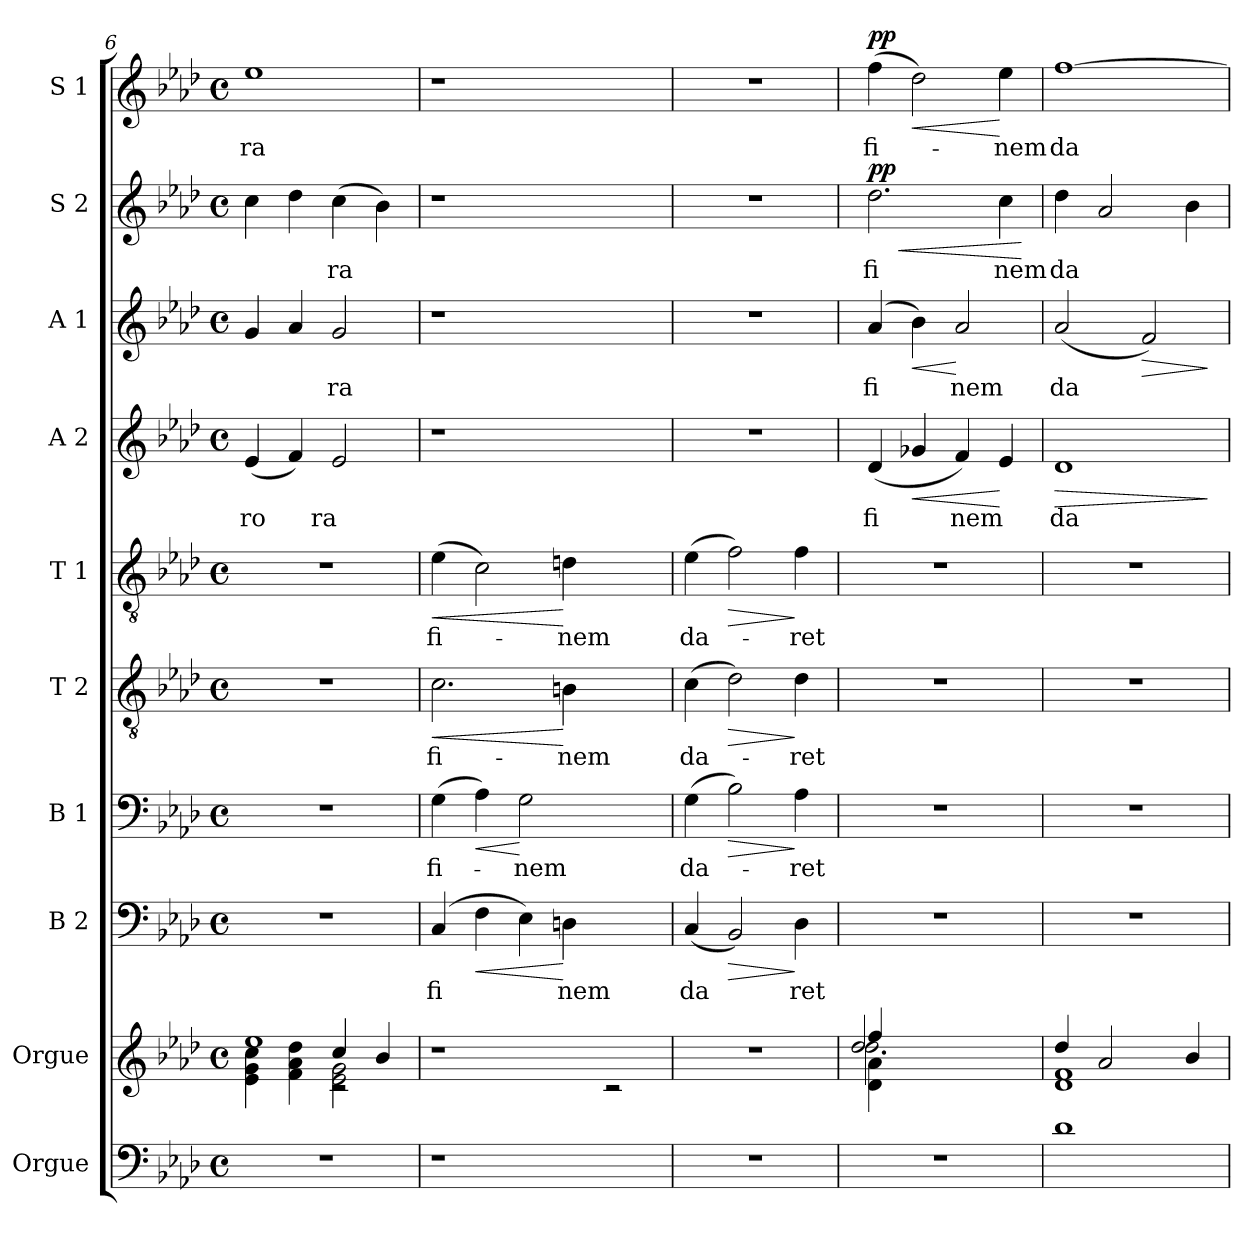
**kern	**kern	**kern	**text	**dynam	**kern	**text	**dynam	**kern	**text	**dynam	**kern	**text	**dynam	**kern	**text	**dynam	**kern	**text	**dynam	**kern	**text	**dynam	**kern	**text	**dynam
*part10	*part9	*part8	*part8	*part8	*part7	*part7	*part7	*part6	*part6	*part6	*part5	*part5	*part5	*part4	*part4	*part4	*part3	*part3	*part3	*part2	*part2	*part2	*part1	*part1	*part1
*staff10	*staff9	*staff8	*staff8	*staff8	*staff7	*staff7	*staff7	*staff6	*staff6	*staff6	*staff5	*staff5	*staff5	*staff4	*staff4	*staff4	*staff3	*staff3	*staff3	*staff2	*staff2	*staff2	*staff1	*staff1	*staff1
*I"Orgue	*I"Orgue	*I"B 2	*	*	*I"B 1	*	*	*I"T 2	*	*	*I"T 1	*	*	*I"A 2	*	*	*I"A 1	*	*	*I"S 2	*	*	*I"S 1	*	*
*clefF4	*clefG2	*clefF4	*	*	*clefF4	*	*	*clefGv2	*	*	*clefGv2	*	*	*clefG2	*	*	*clefG2	*	*	*clefG2	*	*	*clefG2	*	*
*k[b-e-a-d-]	*k[b-e-a-d-]	*k[b-e-a-d-]	*	*	*k[b-e-a-d-]	*	*	*k[b-e-a-d-]	*	*	*k[b-e-a-d-]	*	*	*k[b-e-a-d-]	*	*	*k[b-e-a-d-]	*	*	*k[b-e-a-d-]	*	*	*k[b-e-a-d-]	*	*
*A-:	*A-:	*A-:	*	*	*A-:	*	*	*A-:	*	*	*A-:	*	*	*A-:	*	*	*A-:	*	*	*A-:	*	*	*A-:	*	*
*M4/4	*M4/4	*M4/4	*	*	*M4/4	*	*	*M4/4	*	*	*M4/4	*	*	*M4/4	*	*	*M4/4	*	*	*M4/4	*	*	*M4/4	*	*
*met(c)	*met(c)	*met(c)	*	*	*met(c)	*	*	*met(c)	*	*	*met(c)	*	*	*met(c)	*	*	*met(c)	*	*	*met(c)	*	*	*met(c)	*	*
=6	=6	=6	=6	=6	=6	=6	=6	=6	=6	=6	=6	=6	=6	=6	=6	=6	=6	=6	=6	=6	=6	=6	=6	=6	=6
*	*^	*	*	*	*	*	*	*	*	*	*	*	*	*	*	*	*	*	*	*	*	*	*	*	*
*	*	*^	*	*	*	*	*	*	*	*	*	*	*	*	*	*	*	*	*	*	*	*	*	*	*	*
*	*	*	*^	*	*	*	*	*	*	*	*	*	*	*	*	*	*	*	*	*	*	*	*	*	*	*	*
!	!	!	!	!	!	!	!	!	!	!	!	!	!	!	!	!	!	!LO:LY:b	!	!	!	!	!	!	!	!	!LO:LY:b	!
1r	1ee-	4e-\ 4g\ 4cc\	2ryy	2ryy	1r	.	.	1r	.	.	1r	.	.	1r	.	.	(<4e-/	ro	.	4g/	.	.	4cc\	.	.	1ee-	ra	.
.	.	4f\ 4a-\ 4dd-\	.	.	.	.	.	.	.	.	.	.	.	.	.	.	4f/)	.	.	4a-/	.	.	4dd-\	.	.	.	.	.
!	!	!	!	!	!	!	!	!	!	!	!	!	!	!	!	!	!	!LO:LY:b	!	!	!LO:LY:b	!	!	!LO:LY:b	!	!	!	!
.	.	2rc	4cc/	2e-\ 2g\	.	.	.	.	.	.	.	.	.	.	.	.	2e-/	ra	.	2g/	ra	.	(>4cc\	ra	.	.	.	.
.	.	.	4b-/	.	.	.	.	.	.	.	.	.	.	.	.	.	.	.	.	.	.	.	4b-\)	.	.	.	.	.
*	*	*	*v	*v	*	*	*	*	*	*	*	*	*	*	*	*	*	*	*	*	*	*	*	*	*	*	*	*
=7	=7	=7	=7	=7	=7	=7	=7	=7	=7	=7	=7	=7	=7	=7	=7	=7	=7	=7	=7	=7	=7	=7	=7	=7	=7	=7	=7
!	!	!	!	!	!LO:LY:b	!	!	!LO:LY:b	!	!	!LO:LY:b	!LO:HP:b	!	!LO:LY:b	!LO:HP:b	!	!	!	!	!	!	!	!	!	!	!	!
*	*v	*v	*v	*	*	*	*	*	*	*	*	*	*	*	*	*	*	*	*	*	*	*	*	*	*	*	*
1r	1r	(4C/	fi	.	(>4G\	fi-	.	2.c\	fi-	<	(>4e-\	fi-	<	1r	.	.	1r	.	.	1r	.	.	1r	.	.
!	!	!	!	!LO:HP:b	!	!	!LO:HP:b	!	!	!	!	!	!	!	!	!	!	!	!	!	!	!	!	!	!
.	.	4F\	.	<	4A-\)	.	<	.	.	.	2c\)	.	.	.	.	.	.	.	.	.	.	.	.	.	.
!	!	!	!	!	!	!LO:LY:b	!	!	!	!	!	!	!	!	!	!	!	!	!	!	!	!	!	!	!
.	.	4E-\)	.	.	2G\	-nem	[	.	.	.	.	.	.	.	.	.	.	.	.	.	.	.	.	.	.
!	!	!	!LO:LY:b	!	!	!	!	!	!LO:LY:b	!	!	!LO:LY:b	!	!	!	!	!	!	!	!	!	!	!	!	!
.	.	4Dn\	nem	[	.	.	.	4Bn\	-nem	[	4dn\	-nem	[	.	.	.	.	.	.	.	.	.	.	.	.
2ryy	2rc	2ryy	.	.	2ryy	.	.	2ryy	.	.	2ryy	.	.	2ryy	.	.	2ryy	.	.	2ryy	.	.	2ryy	.	.
=8	=8	=8	=8	=8	=8	=8	=8	=8	=8	=8	=8	=8	=8	=8	=8	=8	=8	=8	=8	=8	=8	=8	=8	=8	=8
!	!	!	!LO:LY:b	!	!	!LO:LY:b	!	!	!LO:LY:b	!	!	!LO:LY:b	!	!	!	!	!	!	!	!	!	!	!	!	!
1r	1r	(<4C/	da	.	(>4G\	da-	.	(>4c\	da-	.	(>4e-\	da-	.	1r	.	.	1r	.	.	1r	.	.	1r	.	.
!	!	!	!	!LO:HP:b	!	!	!LO:HP:b	!	!	!LO:HP:b	!	!	!LO:HP:b	!	!	!	!	!	!	!	!	!	!	!	!
.	.	2BB-/)	.	>	2B-\)	.	>	2d-\)	.	>	2f\)	.	>	.	.	.	.	.	.	.	.	.	.	.	.
!	!	!	!LO:LY:b	!	!	!LO:LY:b	!	!	!LO:LY:b	!	!	!LO:LY:b	!	!	!	!	!	!	!	!	!	!	!	!	!
.	.	4D-\	ret	]	4A-\	-ret	]	4d-\	-ret	]	4f\	-ret	]	.	.	.	.	.	.	.	.	.	.	.	.
!!LO:PB:g=z
=9	=9	=9	=9	=9	=9	=9	=9	=9	=9	=9	=9	=9	=9	=9	=9	=9	=9	=9	=9	=9	=9	=9	=9	=9	=9
*	*^	*	*	*	*	*	*	*	*	*	*	*	*	*	*	*	*	*	*	*	*	*	*	*	*
*	*	*^	*	*	*	*	*	*	*	*	*	*	*	*	*	*	*	*	*	*	*	*	*	*	*	*
*	*	*	*^	*	*	*	*	*	*	*	*	*	*	*	*	*	*	*	*	*	*	*	*	*	*	*	*
!	!	!	!	!	!	!	!	!	!	!	!	!	!	!	!	!	!	!LO:LY:b	!	!	!LO:LY:b	!	!	!LO:LY:b	!LO:HP:b	!	!LO:LY:b	!
!	!	!	!	!	!	!	!	!	!	!	!	!	!	!	!	!	!	!	!	!	!	!	!	!	!LO:DY:n=1:a	!	!	!LO:DY:a
1r	4d-\ 4a-\	4ff/	2.dd-\	2dd-/	1r	.	.	1r	.	.	1r	.	.	1r	.	.	(<4d-/	fi	.	(4a-/	fi	.	2.dd-\	fi	< pp	(>4ff\	fi-	pp
!	!	!	!	!	!	!	!	!	!	!	!	!	!	!	!	!	!	!	!LO:HP:b	!	!	!LO:HP:b	!	!	!	!	!	!LO:HP:b
.	4ryy	4ryy	.	.	.	.	.	.	.	.	.	.	.	.	.	.	4g-X/	.	<	4b-\)	.	<	.	.	.	2dd-\)	.	<
!	!	!	!	!	!	!	!	!	!	!	!	!	!	!	!	!	!	!LO:LY:b	!	!	!LO:LY:b	!	!	!	!	!	!	!
.	2ryy	2ryy	.	4ryy	.	.	.	.	.	.	.	.	.	.	.	.	4f/)	nem	.	2a-/	nem	[	.	.	.	.	.	.
!	!	!	!	!	!	!	!	!	!	!	!	!	!	!	!	!	!	!	!	!	!	!	!	!LO:LY:b	!	!	!LO:LY:b	!
.	.	.	4ryy	4ryy	.	.	.	.	.	.	.	.	.	.	.	.	4e-/	.	[	.	.	.	4cc\	nem	.	4ee-\	-nem	[
*	*v	*v	*v	*v	*	*	*	*	*	*	*	*	*	*	*	*	*	*	*	*	*	*	*	*	*	*	*	*
.	.	.	.	.	.	.	.	.	.	.	.	.	.	.	.	.	.	.	.	.	.	[	.	.	.
=10	=10	=10	=10	=10	=10	=10	=10	=10	=10	=10	=10	=10	=10	=10	=10	=10	=10	=10	=10	=10	=10	=10	=10	=10	=10
*	*^	*	*	*	*	*	*	*	*	*	*	*	*	*	*	*	*	*	*	*	*	*	*	*	*
!	!	!	!	!	!	!	!	!	!	!	!	!	!	!	!	!LO:LY:b	!LO:HP:b	!	!LO:LY:b	!	!	!LO:LY:b	!	!	!LO:LY:b	!
1d-	4dd-/	1d- 1f	1r	.	.	1r	.	.	1r	.	.	1r	.	.	1d-	da	>	(<2a-/	da	.	4dd-\	da	.	[>1ff	da-	.
.	2a-/	.	.	.	.	.	.	.	.	.	.	.	.	.	.	.	.	.	.	.	2a-/	.	.	.	.	.
!	!	!	!	!	!	!	!	!	!	!	!	!	!	!	!	!	!	!	!	!LO:HP:b	!	!	!	!	!	!
.	.	.	.	.	.	.	.	.	.	.	.	.	.	.	.	.	.	2f/)	.	>	.	.	.	.	.	.
.	4b-/	.	.	.	.	.	.	.	.	.	.	.	.	.	.	.	.	.	.	.	4b-\	.	.	.	.	.
*	*v	*v	*	*	*	*	*	*	*	*	*	*	*	*	*	*	*	*	*	*	*	*	*	*	*	*
.	.	.	.	.	.	.	.	.	.	.	.	.	.	.	.	]	.	.	]	.	.	.	.	.	.
=	=	=	=	=	=	=	=	=	=	=	=	=	=	=	=	=	=	=	=	=	=	=	=	=	=
*-	*-	*-	*-	*-	*-	*-	*-	*-	*-	*-	*-	*-	*-	*-	*-	*-	*-	*-	*-	*-	*-	*-	*-	*-	*-
